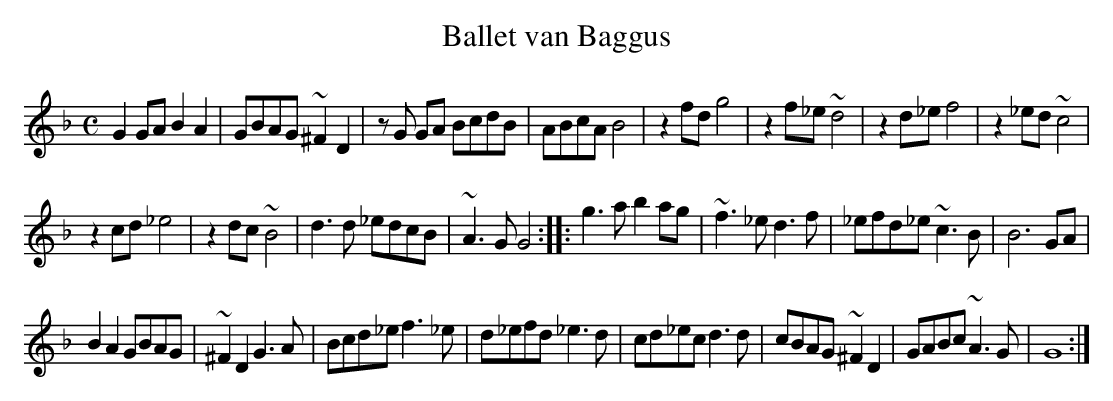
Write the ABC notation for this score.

X:1
T:Ballet van Baggus
M:C
K:Gdor
G2GAB2A2|GBAG~^F2D2|zG GA BcdB|ABcAB4|z2fdg4|z2f_e~d4|z2d_ef4|z2_ed~c4|
z2cd_e4|z2dc~B4|d3d _edcB|~A3GG4:||:g3ab2ag|~f3_ed3f|_efd_e~c3B|B6GA|
B2A2GBAG|~^F2D2G3A|Bcd_ef3_e|d_efd_e3d|cd_ecd3d|cBAG~^F2D2|GABc~A3G|G8:|
